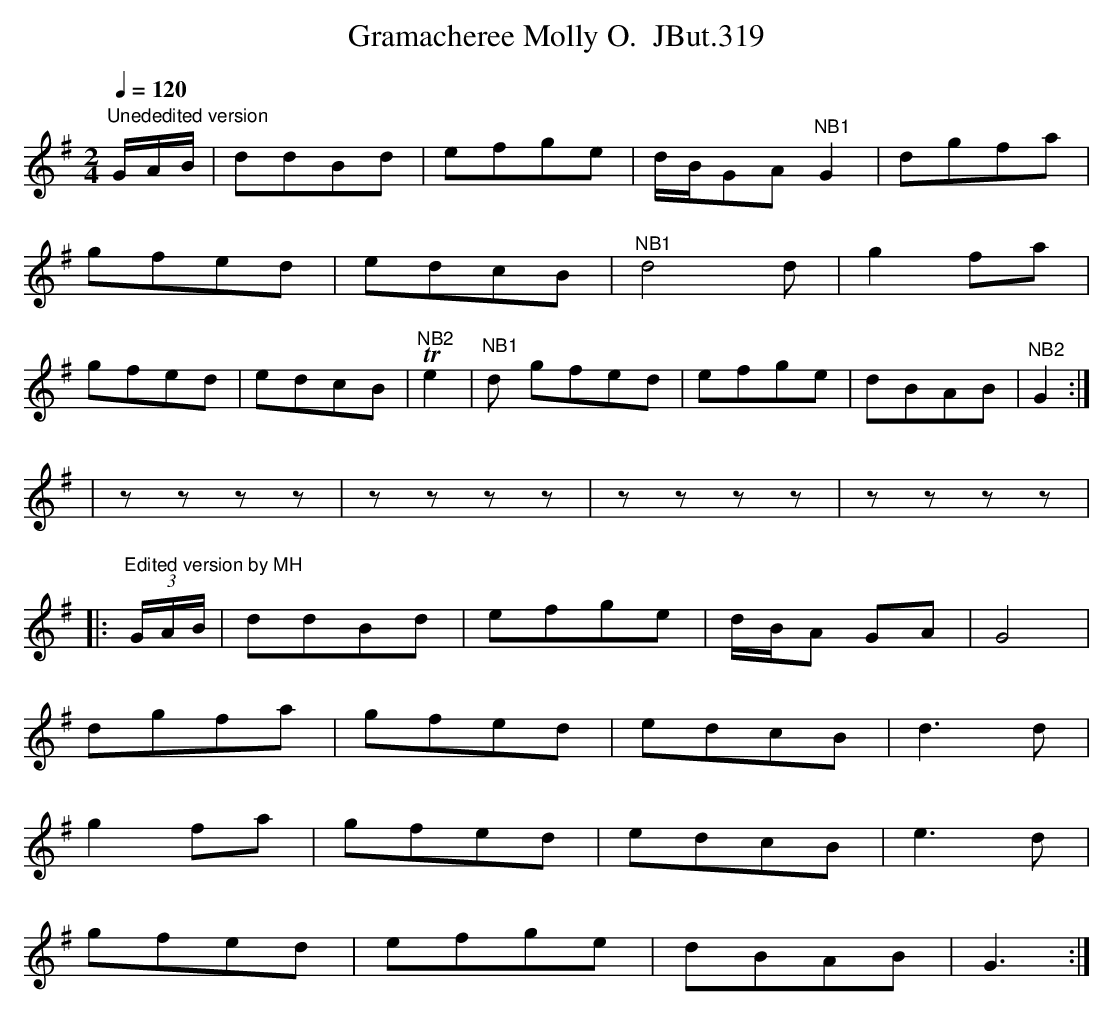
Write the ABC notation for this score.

X:1
T:Gramacheree Molly O.  JBut.319
M:2/4
L:1/8
Q:1/4=120
K:G
"Unededited version"G/A/B/|ddBd|efge|d/B/GA "^NB1"G2|dgfa|
gfed|edcB|"^NB1"d4d|g2 fa|
gfed|edcB|"^NB2"Te2|"^NB1"d gfed|efge|dBAB|"^NB2"G2:|
|zzzz|zzzz|zzzz|zzzz|
|:"Edited version by MH"(3G/A/B/|ddBd|efge|d/B/A GA |G4|
dgfa|gfed|edcB|d3d|
g2 fa|gfed|edcB|e3d|
gfed|efge|dBAB|G3:|
